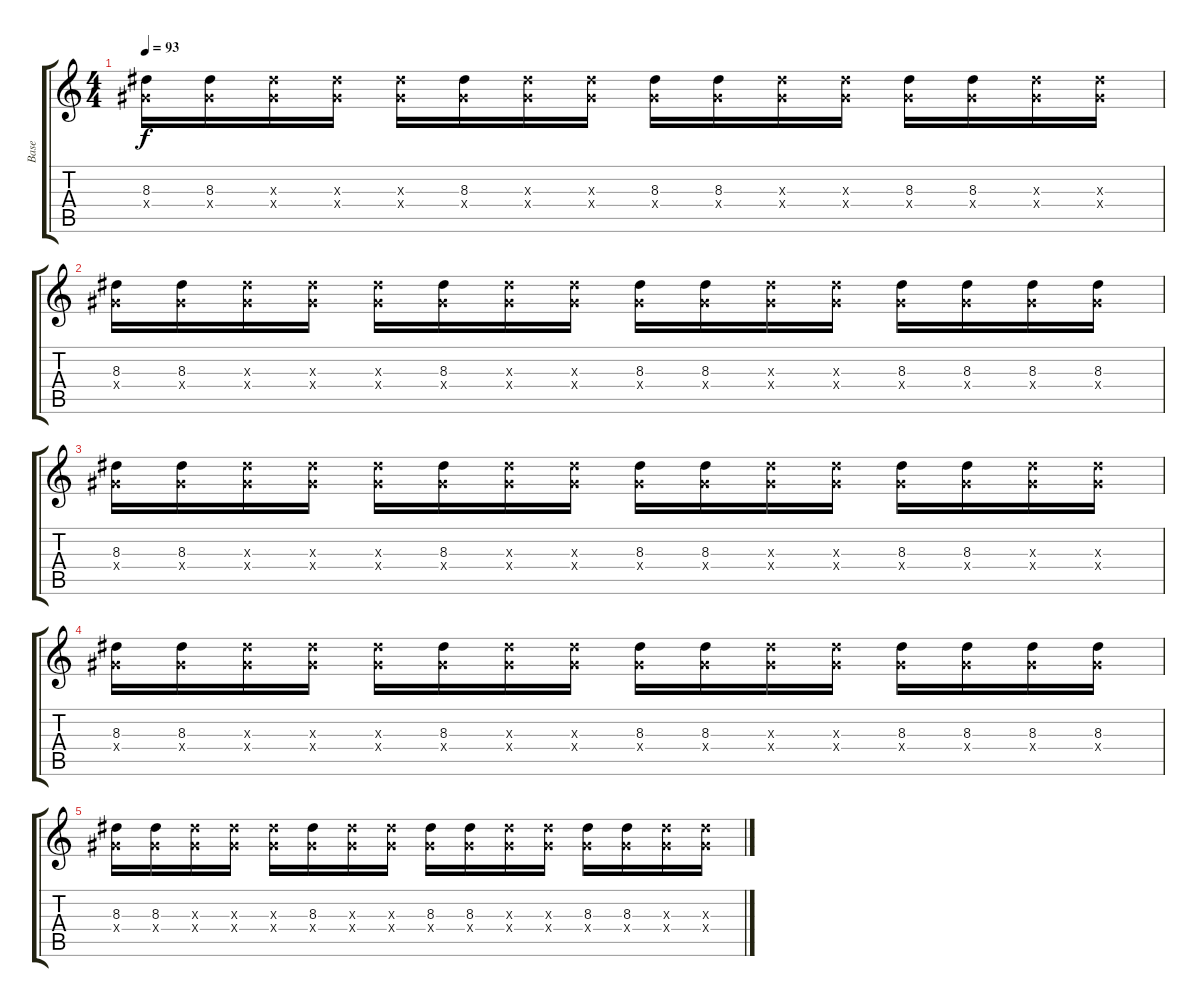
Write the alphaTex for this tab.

\track ("Base" "Base") {instrument electricguitarjazz}
\staff {score tabs}
\tuning (E4 B3 G3 D3 A2 E2) {hide}
\ts (4 4)
\tempo 93
\clef g2
\ks c
(8.3 6.4{x}).16{dy f} (8.3 6.4{x}).16 (8.3{x} 6.4{x}).16 (8.3{x} 6.4{x}).16 (8.3{x} 6.4{x}).16 (8.3 6.4{x}).16 (8.3{x} 6.4{x}).16 (8.3{x} 6.4{x}).16 (8.3 6.4{x}).16 (8.3 6.4{x}).16 (8.3{x} 6.4{x}).16 (8.3{x} 6.4{x}).16 (8.3 6.4{x}).16 (8.3 6.4{x}).16 (8.3{x} 6.4{x}).16 (8.3{x} 6.4{x}).16 |
(8.3 6.4{x}).16 (8.3 6.4{x}).16 (8.3{x} 6.4{x}).16 (8.3{x} 6.4{x}).16 (8.3{x} 6.4{x}).16 (8.3 6.4{x}).16 (8.3{x} 6.4{x}).16 (8.3{x} 6.4{x}).16 (8.3 6.4{x}).16 (8.3 6.4{x}).16 (8.3{x} 6.4{x}).16 (8.3{x} 6.4{x}).16 (8.3 6.4{x}).16 (8.3 6.4{x}).16 (8.3 6.4{x}).16 (8.3 6.4{x}).16 |
(8.3 6.4{x}).16 (8.3 6.4{x}).16 (8.3{x} 6.4{x}).16 (8.3{x} 6.4{x}).16 (8.3{x} 6.4{x}).16 (8.3 6.4{x}).16 (8.3{x} 6.4{x}).16 (8.3{x} 6.4{x}).16 (8.3 6.4{x}).16 (8.3 6.4{x}).16 (8.3{x} 6.4{x}).16 (8.3{x} 6.4{x}).16 (8.3 6.4{x}).16 (8.3 6.4{x}).16 (8.3{x} 6.4{x}).16 (8.3{x} 6.4{x}).16 |
(8.3 6.4{x}).16 (8.3 6.4{x}).16 (8.3{x} 6.4{x}).16 (8.3{x} 6.4{x}).16 (8.3{x} 6.4{x}).16 (8.3 6.4{x}).16 (8.3{x} 6.4{x}).16 (8.3{x} 6.4{x}).16 (8.3 6.4{x}).16 (8.3 6.4{x}).16 (8.3{x} 6.4{x}).16 (8.3{x} 6.4{x}).16 (8.3 6.4{x}).16 (8.3 6.4{x}).16 (8.3 6.4{x}).16 (8.3 6.4{x}).16 |
(8.3 6.4{x}).16 (8.3 6.4{x}).16 (8.3{x} 6.4{x}).16 (8.3{x} 6.4{x}).16 (8.3{x} 6.4{x}).16 (8.3 6.4{x}).16 (8.3{x} 6.4{x}).16 (8.3{x} 6.4{x}).16 (8.3 6.4{x}).16 (8.3 6.4{x}).16 (8.3{x} 6.4{x}).16 (8.3{x} 6.4{x}).16 (8.3 6.4{x}).16 (8.3 6.4{x}).16 (8.3{x} 6.4{x}).16 (8.3{x} 6.4{x}).16
